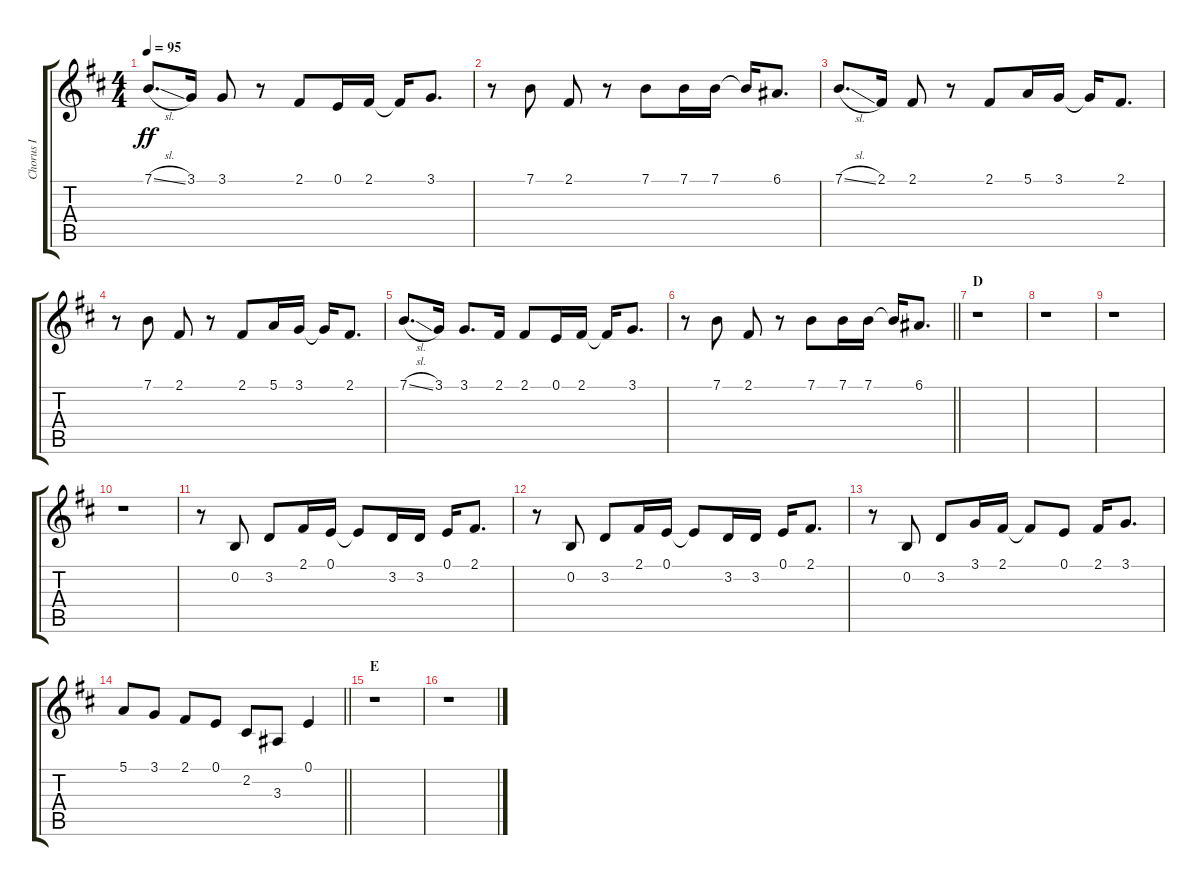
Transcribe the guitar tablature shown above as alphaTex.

\track ("Chorus I" "Chorus I") {instrument voiceoohs}
\staff {score tabs}
\tuning (E4 B3 G3 D3 A2 E2) {hide}
\ts (4 4)
\tempo 95
\clef g2
\ks d
7.1{sl}.8{d dy ff} 3.1.16 3.1.8 r.8 2.1.8 0.1.16 2.1.16 2.1{t}.16 3.1.8{d} |
r.8 7.1.8 2.1.8 r.8 7.1.8 7.1.16 7.1.16 7.1{t}.16 6.1.8{d} |
7.1{sl}.8{d} 2.1.16 2.1.8 r.8 2.1.8 5.1.16 3.1.16 3.1{t}.16 2.1.8{d} |
r.8 7.1.8 2.1.8 r.8 2.1.8 5.1.16 3.1.16 3.1{t}.16 2.1.8{d} |
7.1{sl}.8{d} 3.1.16 3.1.8{d} 2.1.16 2.1.8 0.1.16 2.1.16 2.1{t}.16 3.1.8{d} |
\barLineRight lightlight
r.8 7.1.8 2.1.8 r.8 7.1.8 7.1.16 7.1.16 7.1{t}.16 6.1.8{d} |
\section ("" "D")
r.1 |
r.1 |
r.1 |
r.1 |
r.8 0.2.8 3.2.8 2.1.16 0.1.16 0.1{t}.8 3.2.16 3.2.16 0.1.16 2.1.8{d} |
r.8 0.2.8 3.2.8 2.1.16 0.1.16 0.1{t}.8 3.2.16 3.2.16 0.1.16 2.1.8{d} |
r.8 0.2.8 3.2.8 3.1.16 2.1.16 2.1{t}.8 0.1.8 2.1.16 3.1.8{d} |
\barLineRight lightlight
5.1.8 3.1.8 2.1.8 0.1.8 2.2.8 3.3.8 0.1.4 |
\section ("" "E")
r.1 |
r.1
